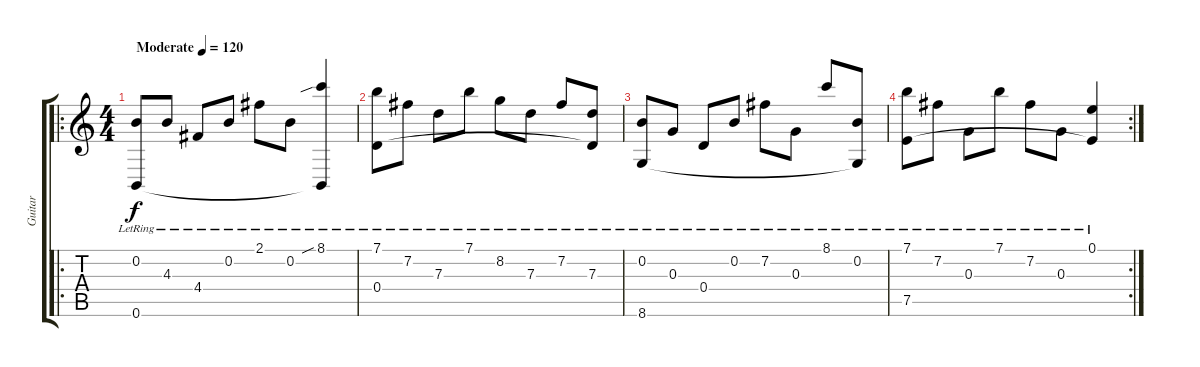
\track ("Guitar" "Guitar") {instrument acousticguitarsteel}
\staff {score tabs}
\tuning (E4 B3 G3 D3 A2 B1) {hide}
\ro
\ts (4 4)
\tempo (120 "Moderate")
\clef g2
\ks c
(0.2{lr} 0.6{lr}).8{dy f instrument acousticguitarsteel} 4.3{lr}.8 4.4{lr}.8 0.2{lr}.8 2.1{lr}.8 0.2{lr}.8 (8.1{sib lr} 0.6{t}).4 |
(7.1{lr} 0.4{lr}).8 7.2{lr}.8 7.3{lr}.8 7.1{lr}.8 8.2{lr}.8 7.3{lr}.8 7.2{lr}.8 (7.3{lr} 0.4{t}).8 |
(0.2{lr} 8.6{lr}).8 0.3{lr}.8 0.4{lr}.8 0.2{lr}.8 7.2{lr}.8 0.3{lr}.8 8.1{lr}.8 (0.2{lr} 8.6{t}).8 |
\rc 2
(7.1{lr} 7.5{lr}).8 7.2{lr}.8 0.3{lr}.8 7.1{lr}.8 7.2{lr}.8 0.3{lr}.8 (0.1{lr} 7.5{t}).4
